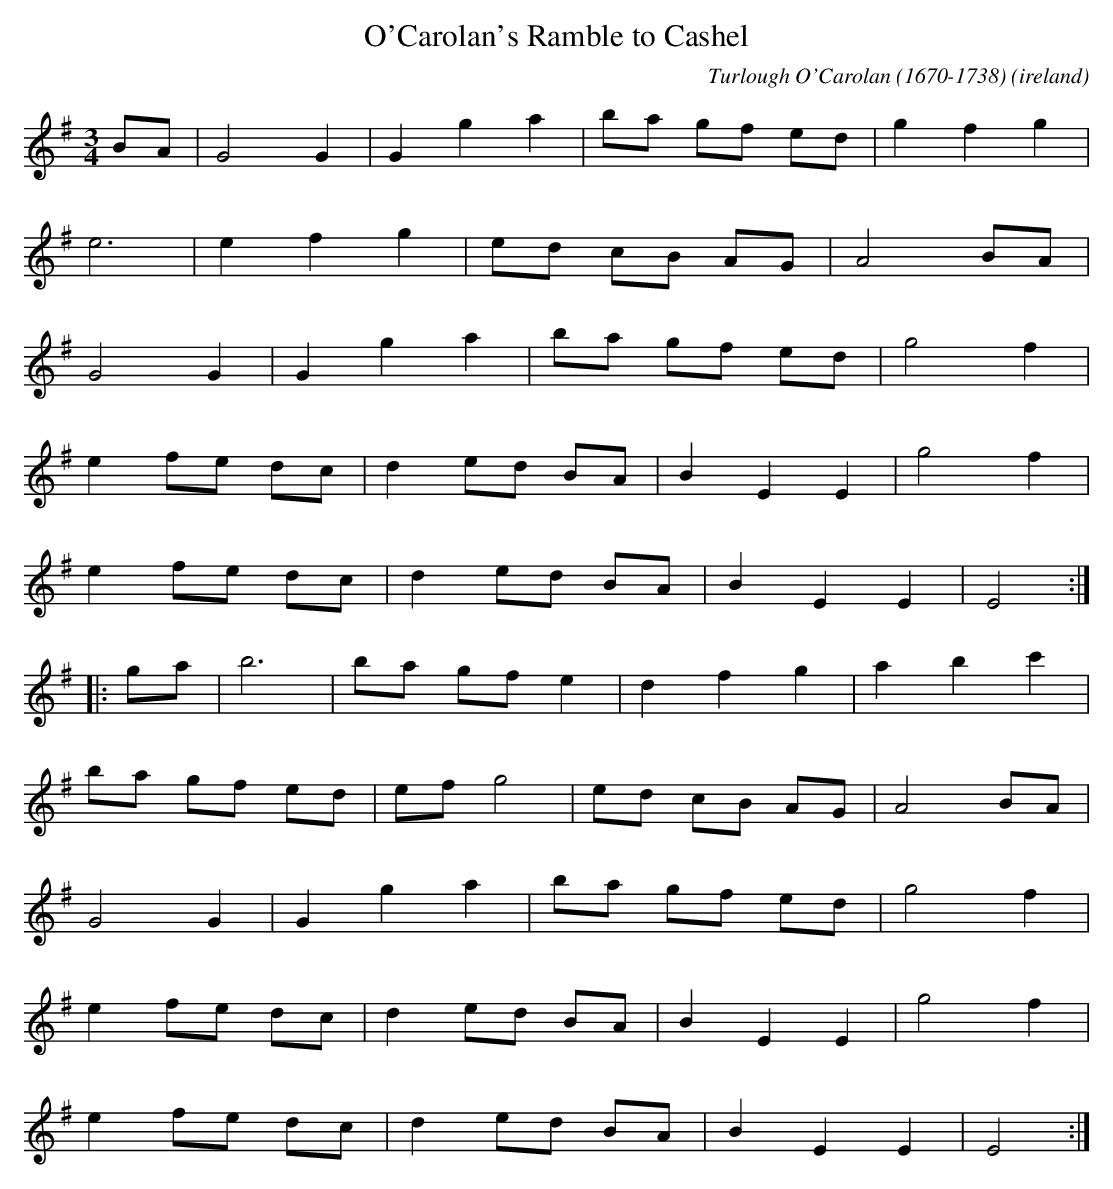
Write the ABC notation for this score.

X:1
T:O'Carolan's Ramble to Cashel
O:ireland
C:Turlough O'Carolan (1670-1738)
M:3/4
L:1/8
K:G
BA | G4 G2 | G2 g2 a2 | ba gf ed | g2 f2 g2 |
e6 | e2 f2 g2 | ed cB AG | A4 BA |
G4 G2 | G2 g2 a2 | ba gf ed | g4 f2 |
e2 fe dc | d2 ed BA | B2 E2 E2 | g4 f2 |
e2 fe dc | d2 ed BA | B2 E2 E2 | E4 :|
|: ga | b6 | ba gf e2 | d2 f2 g2 | a2 b2 c'2 |
ba gf ed | ef g4 | ed cB AG | A4 BA |
G4 G2 | G2 g2 a2 | ba gf ed | g4 f2 |
e2 fe dc | d2 ed BA | B2 E2 E2 | g4 f2 |
e2 fe dc | d2 ed BA | B2 E2 E2 | E4 :|
